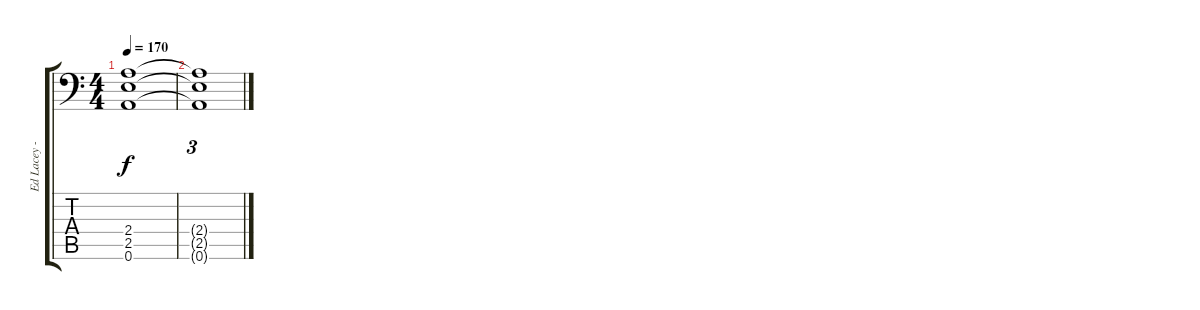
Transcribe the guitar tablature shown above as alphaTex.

\track ("Ed Lacey - Guitar" "Ed Lacey -") {instrument overdrivenguitar}
\staff {score tabs}
\tuning (A3 E3 C3 G2 D2 A1) {hide}
\ts (4 4)
\tempo 170
\clef f4
\ks c
(2.4 2.5 0.6).1{dy f} |
(2.4{t} 2.5{t} 0.6{t}).1{tu (3 2)}
